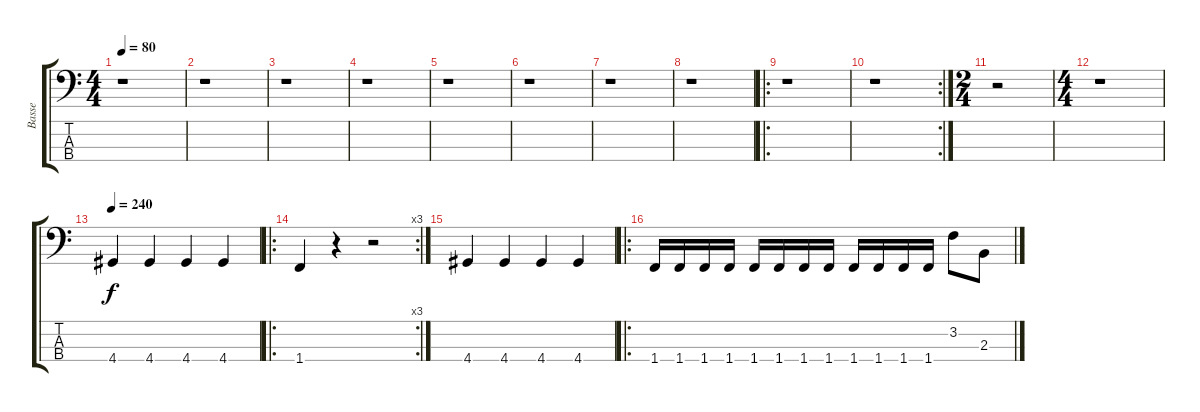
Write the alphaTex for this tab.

\track ("Basse" "Basse") {instrument electricbasspick}
\staff {score tabs}
\tuning (G2 D2 A1 E1) {hide}
\ts (4 4)
\tempo 80
\clef f4
\ks c
r.1{dy f instrument electricbasspick} |
r.1 |
r.1 |
r.1 |
r.1 |
r.1 |
r.1 |
r.1 |
\ro
r.1 |
\rc 2
r.1 |
\ts (2 4)
r.2 |
\ts (4 4)
r.1 |
\tempo 240
4.4.4 4.4.4 4.4.4 4.4.4 |
\ro
\rc 3
1.4.4 r.4 r.2 |
4.4.4 4.4.4 4.4.4 4.4.4 |
\ro
1.4.16 1.4.16 1.4.16 1.4.16 1.4.16 1.4.16 1.4.16 1.4.16 1.4.16 1.4.16 1.4.16 1.4.16 3.2.8 2.3.8
